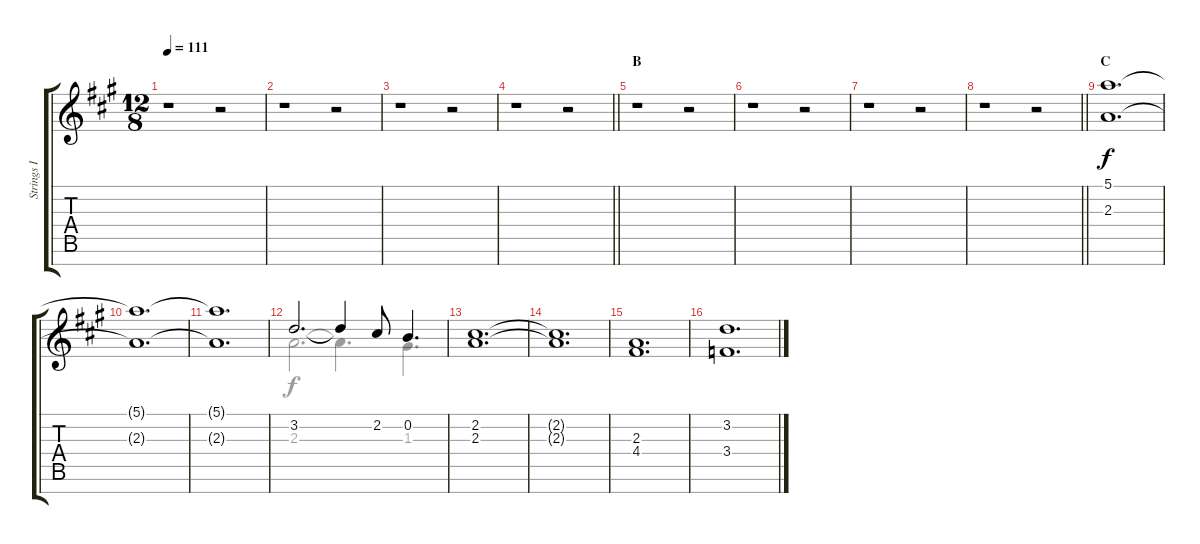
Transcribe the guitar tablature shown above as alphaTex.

\track ("Strings I" "Strings I") {instrument stringensemble1}
\staff {score tabs}
\tuning (E5 B4 G4 D4 A3 E3 B2) {hide}
\voice
\ts (12 8)
\tempo 111
\clef g2
\ks a
r.1{dy f} r.2 |
r.1 r.2 |
r.1 r.2 |
\barLineRight lightlight
r.1 r.2 |
\section ("" "B")
r.1 r.2 |
r.1 r.2 |
r.1 r.2 |
\barLineRight lightlight
r.1 r.2 |
\section ("" "C")
(5.1 2.3).1{d} |
(5.1{t} 2.3{t}).1{d} |
(5.1{t} 2.3{t}).1{d} |
3.2.2{d} 3.2{t}.4 2.2.8 0.2.4{d} |
(2.2 2.3).1{d} |
(2.2{t} 2.3{t}).1{d} |
(2.3 4.4).1{d} |
(3.2 3.4).1{d}
\voice
\clef g2
\ottava regular
\simile none
\ks a
|
|
|
\barLineRight lightlight
|
|
|
|
\barLineRight lightlight
|
|
|
|
2.3.2{d} 2.3{t}.4{d} 1.3.4{d} |
|
|
|
